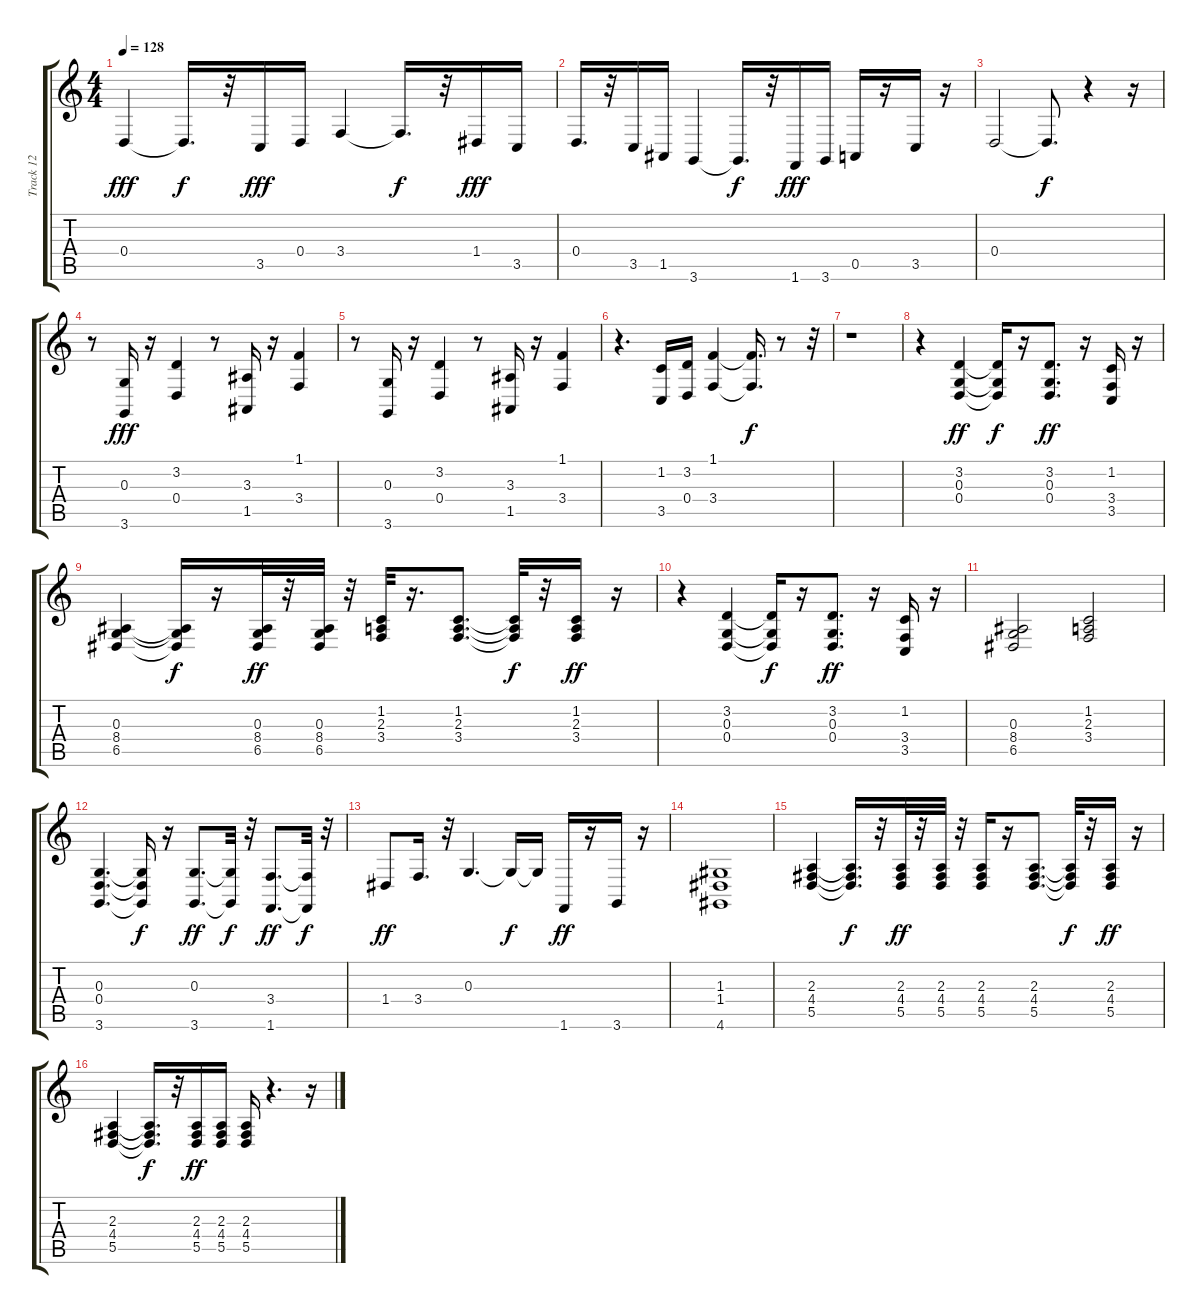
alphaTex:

\track ("Track 12" "Track 12") {instrument trombone}
\staff {score tabs}
\tuning (E4 B3 G3 D3 A2 E2) {hide}
\ts (4 4)
\tempo 128
\clef g2
\ks c
0.4.4{dy fff} 0.4{t}.16{d dy f} r.32 3.5.16{dy fff} 0.4.16 3.4.4 3.4{t}.16{d dy f} r.32 1.4.16{dy fff} 3.5.16 |
0.4.16{d} r.32 3.5.16 1.5.16 3.6.4 3.6{t}.16{d dy f} r.32 1.6.16{dy fff} 3.6.16 0.5.16 r.16 3.5.16 r.16 |
0.4.2 0.4{t}.8{d dy f} r.4 r.16 |
r.8 (0.3 3.6).16{dy fff} r.16 (3.2 0.4).4 r.8 (3.3 1.5).16 r.16 (1.1 3.4).4 |
r.8 (0.3 3.6).16 r.16 (3.2 0.4).4 r.8 (3.3 1.5).16 r.16 (1.1 3.4).4 |
r.4{d} (1.2 3.5).16 (3.2 0.4).16 (1.1 3.4).4 (1.1{t} 3.4{t}).16{d dy f} r.8 r.32 |
r.1 |
r.4 (3.2 0.3 0.4).4{dy ff} (3.2{t} 0.3{t} 0.4{t}).16{dy f} r.16 (3.2 0.3 0.4).8{d dy ff} r.16 (1.2 3.4 3.5).16 r.16 |
(0.3 8.4 6.5).4 (0.3{t} 8.4{t} 6.5{t}).16{dy f} r.16 (0.3 8.4 6.5).32{dy ff} r.32 (0.3 8.4 6.5).32 r.32 (1.2 2.3 3.4).32 r.16{d} (1.2 2.3 3.4).8{d} (1.2{t} 2.3{t} 3.4{t}).32{dy f} r.32 (1.2 2.3 3.4).16{dy ff} r.16 |
r.4 (3.2 0.3 0.4).4 (3.2{t} 0.3{t} 0.4{t}).16{dy f} r.16 (3.2 0.3 0.4).8{d dy ff} r.16 (1.2 3.4 3.5).16 r.16 |
(0.3 8.4 6.5).2 (1.2 2.3 3.4).2 |
(0.3 0.4 3.6).4{d} (0.3{t} 0.4{t} 3.6{t}).16{dy f} r.16 (0.3 3.6).8{d dy ff} (0.3{t} 3.6{t}).32{dy f} r.32 (3.4 1.6).8{d dy ff} (3.4{t} 1.6{t}).32{dy f} r.32 |
1.4.8{dy ff} 3.4.16{d} r.32 0.3.4{d} 0.3{t}.16{dy f} 0.3{t}.16 1.6.16{dy ff} r.16 3.6.16 r.16 |
(1.3 1.4 4.6).1 |
(2.3 4.4 5.5).4 (2.3{t} 4.4{t} 5.5{t}).16{d dy f} r.32 (2.3 4.4 5.5).32{dy ff} r.32 (2.3 4.4 5.5).32 r.32 (2.3 4.4 5.5).16 r.16 (2.3 4.4 5.5).8{d} (2.3{t} 4.4{t} 5.5{t}).32{dy f} r.32 (2.3 4.4 5.5).16{dy ff} r.16 |
(2.3 4.4 5.5).4 (2.3{t} 4.4{t} 5.5{t}).16{d dy f} r.32 (2.3 4.4 5.5).16{dy ff} (2.3 4.4 5.5).16 (2.3 4.4 5.5).16 r.4{d} r.16
